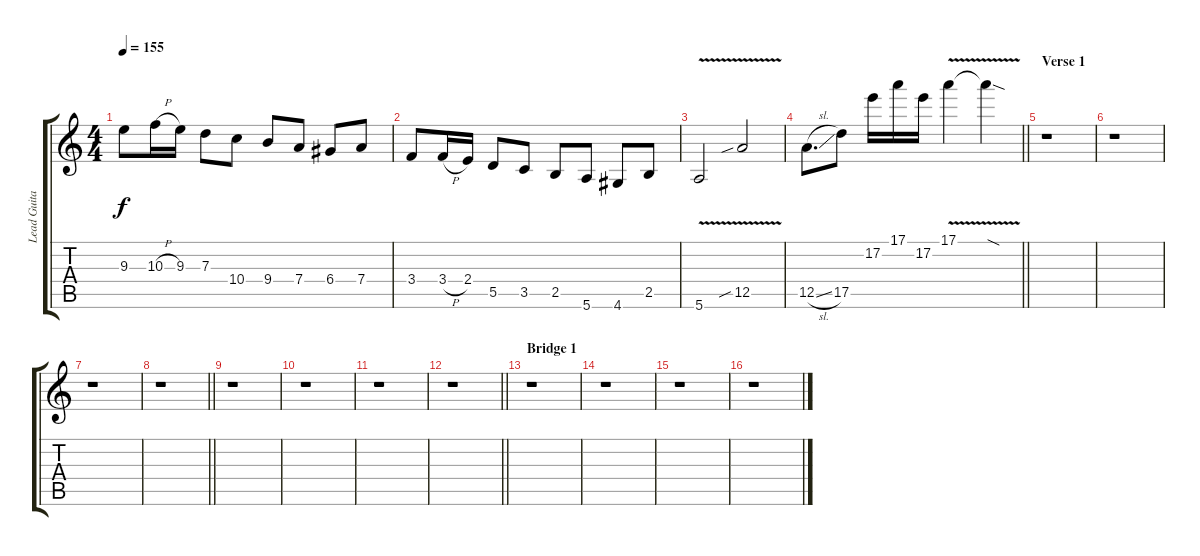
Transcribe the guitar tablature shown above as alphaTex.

\track ("Lead Guitar 2: Niklas Dahlin" "Lead Guita") {instrument overdrivenguitar}
\staff {score tabs}
\tuning (E4 B3 G3 D3 A2 E2) {hide}
\ts (4 4)
\tempo 155
\clef g2
\ks aminor
9.3.8{dy f} 10.3{h}.16 9.3.16 7.3.8 10.4.8 9.4.8 7.4.8 6.4.8 7.4.8 |
3.4.8 3.4{h}.16 2.4.16 5.5.8 3.5.8 2.5.8 5.6.8 4.6.8 2.5.8 |
5.6{v}.2 12.5{v sib}.2 |
\barLineRight lightlight
12.5{sl}.8{d} 17.5.8 17.2.16 17.1.16 17.2.16 17.1{v}.4 17.1{sod t}.4 |
\section ("" "Verse 1")
r.1 |
r.1 |
r.1 |
\barLineRight lightlight
r.1 |
r.1 |
r.1 |
r.1 |
\barLineRight lightlight
r.1 |
\section ("" "Bridge 1")
r.1 |
r.1 |
r.1 |
r.1
